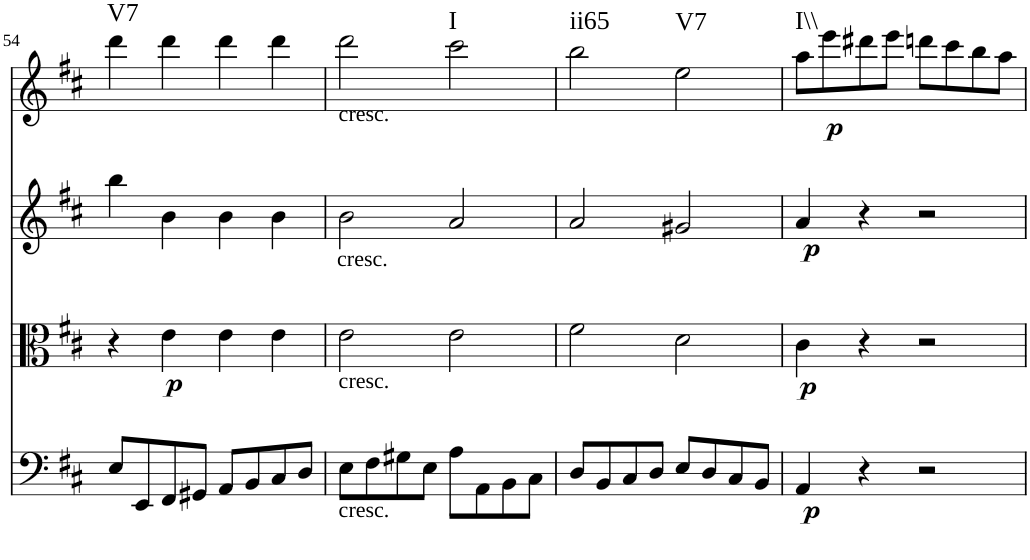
**kern	**dynam	**kern	**dynam	**kern	**dynam	**kern	**dynam	**harte
*part4	*part4	*part3	*part3	*part2	*part2	*part1	*part1	*part1
*staff4	*staff4	*staff3	*staff3	*staff2	*staff2	*staff1	*staff1	*
*I"Violoncello	*	*I"Viola	*	*I"Violin II	*	*I"Violin I	*	*
!!LO:PB:g=z
*clefF4	*	*clefC3	*	*clefG2	*	*clefG2	*	*
*k[f#c#]	*	*k[f#c#]	*	*k[f#c#]	*	*k[f#c#]	*	*
*M2/2	*	*M2/2	*	*M2/2	*	*M2/2	*	*
=54	=54	=54	=54	=54	=54	=54	=54	=54
!	!	!	!	!	!	!	!	!LO:H:kt=V7
8E/L	.	4r	.	4bb\	.	4ddd\	.	N
8EE/	.	.	.	.	.	.	.	.
!	!	!	!LO:DY:b	!	!	!	!	!
8FF#/	.	4e\	p	4b\	.	4ddd\	.	.
8GG#X/J	.	.	.	.	.	.	.	.
8AA/L	.	4e\	.	4b\	.	4ddd\	.	.
8BB/	.	.	.	.	.	.	.	.
8C#/	.	4e\	.	4b\	.	4ddd\	.	.
8D/J	.	.	.	.	.	.	.	.
=55	=55	=55	=55	=55	=55	=55	=55	=55
!	!	!	!	!	!	!LO:TX:a:t=cresc.	!	!
!	!	!	!	!LO:TX:b:t=cresc.	!	!	!	!
!	!	!LO:TX:b:t=cresc.	!	!	!	!	!	!
!LO:TX:b:t=cresc.	!	!	!	!	!	!	!	!
8E\L	.	2e\	.	2b\	.	2ddd\	.	.
8F#\	.	.	.	.	.	.	.	.
8G#X\	.	.	.	.	.	.	.	.
8E\J	.	.	.	.	.	.	.	.
!	!	!	!	!	!	!	!	!LO:H:kt=I
8A\L	.	2e\	.	2a/	.	2ccc#\	.	N
8AA\	.	.	.	.	.	.	.	.
8BB\	.	.	.	.	.	.	.	.
8C#\J	.	.	.	.	.	.	.	.
=56	=56	=56	=56	=56	=56	=56	=56	=56
!	!	!	!	!	!	!	!	!LO:H:kt=ii65
8D/L	.	2f#\	.	2a/	.	2bb\	.	N
8BB/	.	.	.	.	.	.	.	.
8C#/	.	.	.	.	.	.	.	.
8D/J	.	.	.	.	.	.	.	.
!	!	!	!	!	!	!	!	!LO:H:kt=V7
8E/L	.	2d\	.	2g#X/	.	2ee\	.	N
8D/	.	.	.	.	.	.	.	.
8C#/	.	.	.	.	.	.	.	.
8BB/J	.	.	.	.	.	.	.	.
=57	=57	=57	=57	=57	=57	=57	=57	=57
!	!LO:DY:b	!	!LO:DY:b	!	!LO:DY:b	!	!	!LO:H:kt=I\\
4AA/	p	4c#\	p	4a/	p	8aa\L	.	N
!	!	!	!	!	!	!	!LO:DY:b	!
.	.	.	.	.	.	8eee\	p	.
4r	.	4r	.	4r	.	8ddd#X\	.	.
.	.	.	.	.	.	8eee\J	.	.
2r	.	2r	.	2r	.	8dddn\L	.	.
.	.	.	.	.	.	8ccc#\	.	.
.	.	.	.	.	.	8bb\	.	.
.	.	.	.	.	.	8aa\J	.	.
=	=	=	=	=	=	=	=	=
*-	*-	*-	*-	*-	*-	*-	*-	*-
